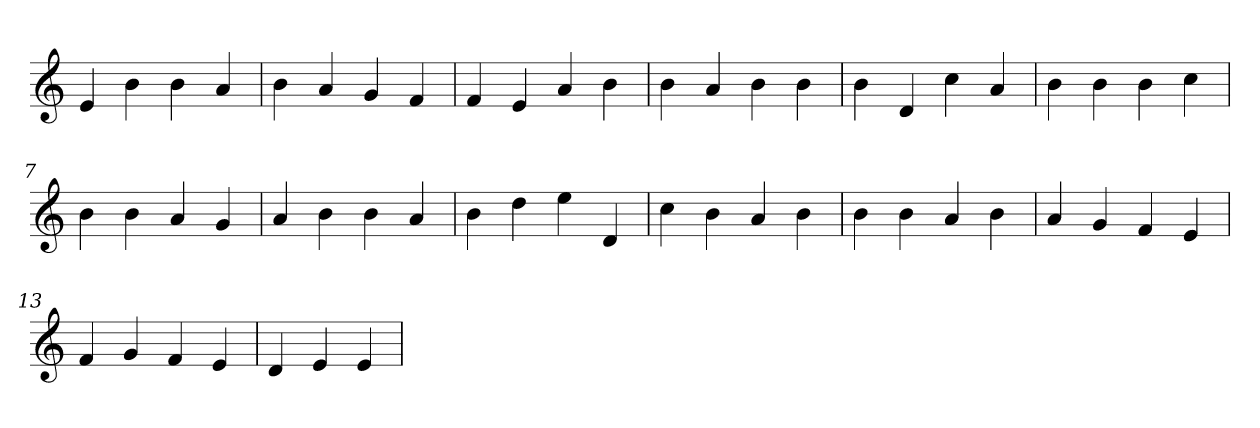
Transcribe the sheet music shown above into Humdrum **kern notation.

**kern
*part1
*staff1
*clefG2
=1
4e
4b
4b
4a
=2
4b
4a
4g
4f
=3
4f
4e
4a
4b
=4
4b
4a
4b
4b
=5
4b
4d
4cc
4a
=6
4b
4b
4b
4cc
=7
4b
4b
4a
4g
=8
4a
4b
4b
4a
=9
4b
4dd
4ee
4d
=10
4cc
4b
4a
4b
=11
4b
4b
4a
4b
=12
4a
4g
4f
4e
=13
4f
4g
4f
4e
=14
4d
4e
4e
=
*-
